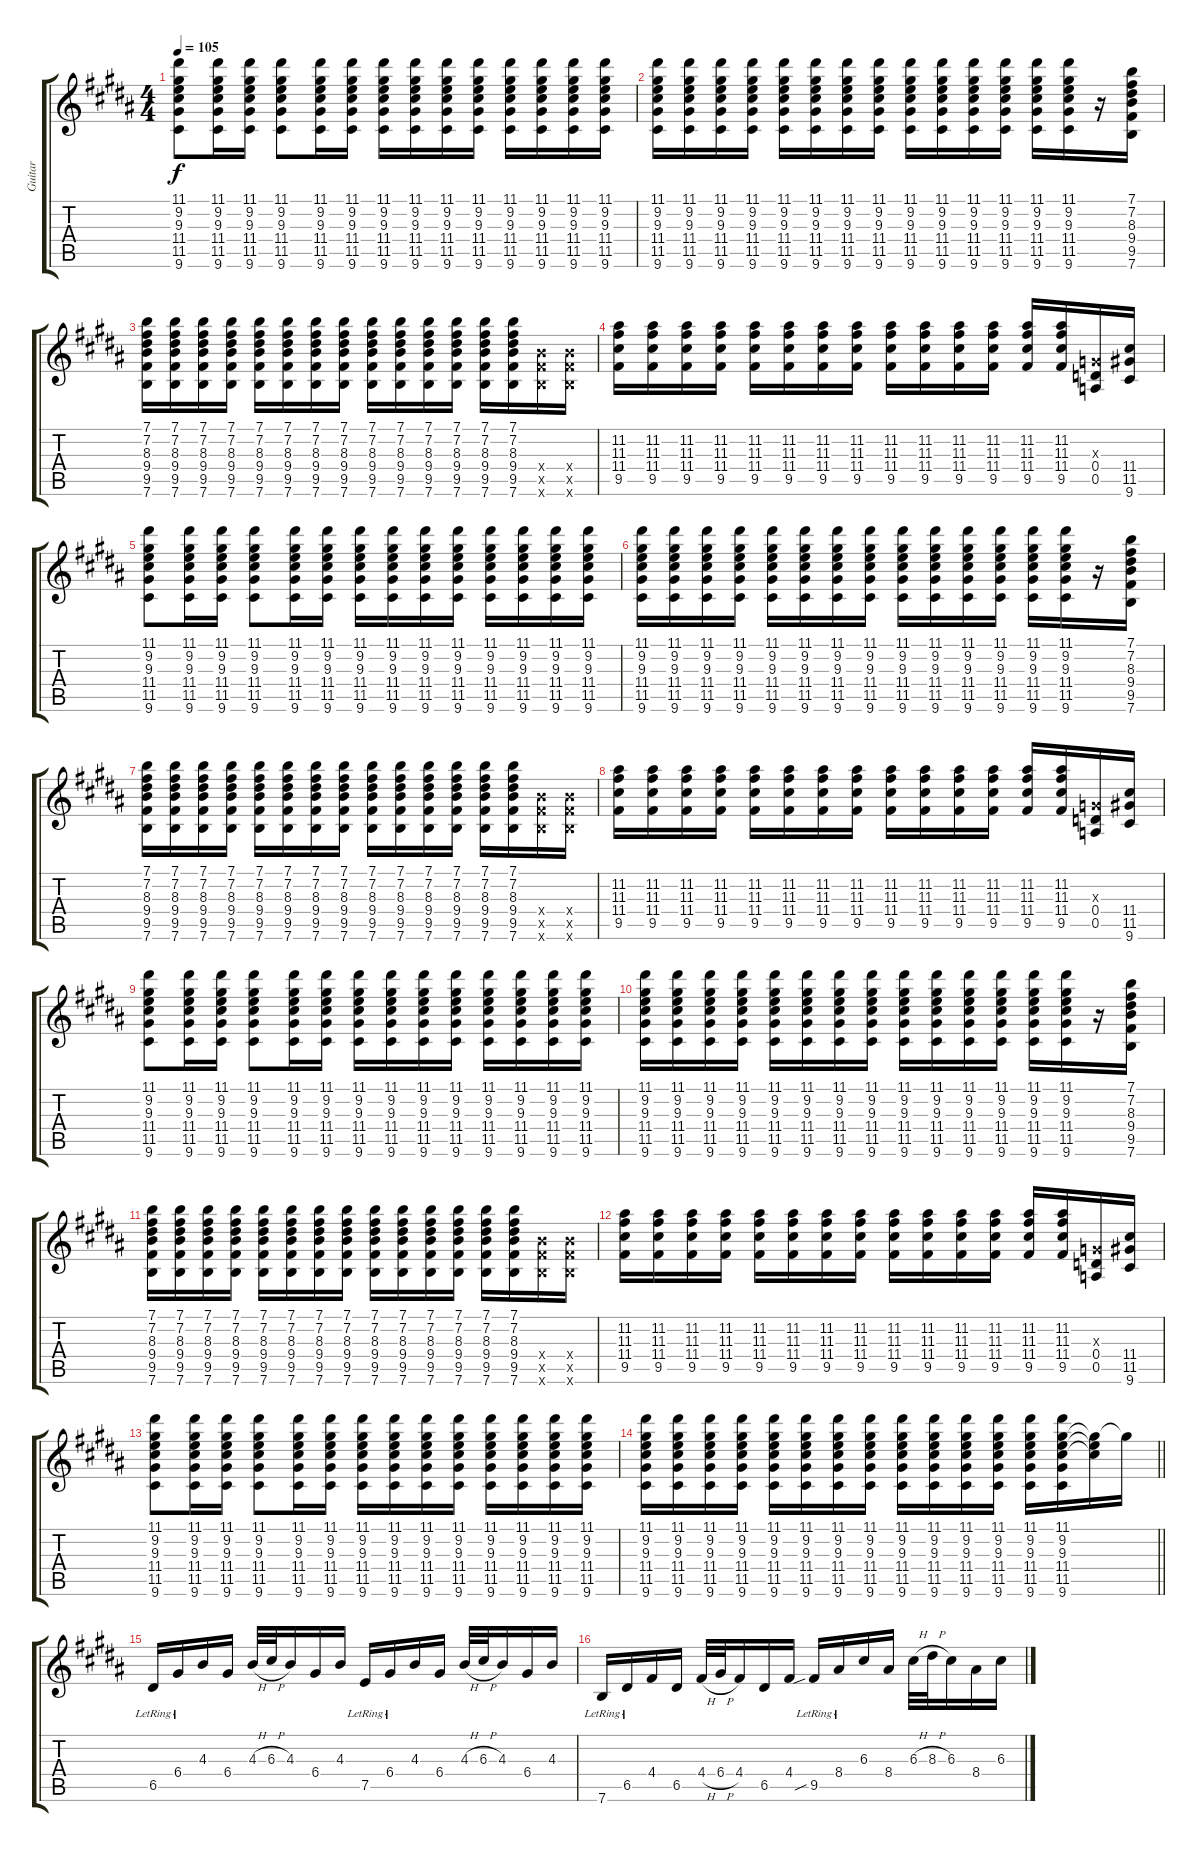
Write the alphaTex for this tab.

\track ("Guitar" "Guitar") {instrument electricguitarclean}
\staff {score tabs}
\tuning (E4 B3 G3 D3 A2 E2) {hide}
\ts (4 4)
\tempo 105
\clef g2
\ks b
(11.1 9.2 9.3 11.4 11.5 9.6).8{dy f} (11.1 9.2 9.3 11.4 11.5 9.6).16 (11.1 9.2 9.3 11.4 11.5 9.6).16 (11.1 9.2 9.3 11.4 11.5 9.6).8 (11.1 9.2 9.3 11.4 11.5 9.6).16 (11.1 9.2 9.3 11.4 11.5 9.6).16 (11.1 9.2 9.3 11.4 11.5 9.6).16 (11.1 9.2 9.3 11.4 11.5 9.6).16 (11.1 9.2 9.3 11.4 11.5 9.6).16 (11.1 9.2 9.3 11.4 11.5 9.6).16 (11.1 9.2 9.3 11.4 11.5 9.6).16 (11.1 9.2 9.3 11.4 11.5 9.6).16 (11.1 9.2 9.3 11.4 11.5 9.6).16 (11.1 9.2 9.3 11.4 11.5 9.6).16 |
(11.1 9.2 9.3 11.4 11.5 9.6).16 (11.1 9.2 9.3 11.4 11.5 9.6).16 (11.1 9.2 9.3 11.4 11.5 9.6).16 (11.1 9.2 9.3 11.4 11.5 9.6).16 (11.1 9.2 9.3 11.4 11.5 9.6).16 (11.1 9.2 9.3 11.4 11.5 9.6).16 (11.1 9.2 9.3 11.4 11.5 9.6).16 (11.1 9.2 9.3 11.4 11.5 9.6).16 (11.1 9.2 9.3 11.4 11.5 9.6).16 (11.1 9.2 9.3 11.4 11.5 9.6).16 (11.1 9.2 9.3 11.4 11.5 9.6).16 (11.1 9.2 9.3 11.4 11.5 9.6).16 (11.1 9.2 9.3 11.4 11.5 9.6).16 (11.1 9.2 9.3 11.4 11.5 9.6).16 r.16 (7.1 7.2 8.3 9.4 9.5 7.6).16 |
(7.1 7.2 8.3 9.4 9.5 7.6).16 (7.1 7.2 8.3 9.4 9.5 7.6).16 (7.1 7.2 8.3 9.4 9.5 7.6).16 (7.1 7.2 8.3 9.4 9.5 7.6).16 (7.1 7.2 8.3 9.4 9.5 7.6).16 (7.1 7.2 8.3 9.4 9.5 7.6).16 (7.1 7.2 8.3 9.4 9.5 7.6).16 (7.1 7.2 8.3 9.4 9.5 7.6).16 (7.1 7.2 8.3 9.4 9.5 7.6).16 (7.1 7.2 8.3 9.4 9.5 7.6).16 (7.1 7.2 8.3 9.4 9.5 7.6).16 (7.1 7.2 8.3 9.4 9.5 7.6).16 (7.1 7.2 8.3 9.4 9.5 7.6).16 (7.1 7.2 8.3 9.4 9.5 7.6).16 (9.4{x} 9.5{x} 7.6{x}).16 (9.4{x} 9.5{x} 7.6{x}).16 |
(11.2 11.3 11.4 9.5).16 (11.2 11.3 11.4 9.5).16 (11.2 11.3 11.4 9.5).16 (11.2 11.3 11.4 9.5).16 (11.2 11.3 11.4 9.5).16 (11.2 11.3 11.4 9.5).16 (11.2 11.3 11.4 9.5).16 (11.2 11.3 11.4 9.5).16 (11.2 11.3 11.4 9.5).16 (11.2 11.3 11.4 9.5).16 (11.2 11.3 11.4 9.5).16 (11.2 11.3 11.4 9.5).16 (11.2 11.3 11.4 9.5).16 (11.2 11.3 11.4 9.5).16 (0.3{x} 0.4 0.5).16 (11.4 11.5 9.6).16 |
(11.1 9.2 9.3 11.4 11.5 9.6).8 (11.1 9.2 9.3 11.4 11.5 9.6).16 (11.1 9.2 9.3 11.4 11.5 9.6).16 (11.1 9.2 9.3 11.4 11.5 9.6).8 (11.1 9.2 9.3 11.4 11.5 9.6).16 (11.1 9.2 9.3 11.4 11.5 9.6).16 (11.1 9.2 9.3 11.4 11.5 9.6).16 (11.1 9.2 9.3 11.4 11.5 9.6).16 (11.1 9.2 9.3 11.4 11.5 9.6).16 (11.1 9.2 9.3 11.4 11.5 9.6).16 (11.1 9.2 9.3 11.4 11.5 9.6).16 (11.1 9.2 9.3 11.4 11.5 9.6).16 (11.1 9.2 9.3 11.4 11.5 9.6).16 (11.1 9.2 9.3 11.4 11.5 9.6).16 |
(11.1 9.2 9.3 11.4 11.5 9.6).16 (11.1 9.2 9.3 11.4 11.5 9.6).16 (11.1 9.2 9.3 11.4 11.5 9.6).16 (11.1 9.2 9.3 11.4 11.5 9.6).16 (11.1 9.2 9.3 11.4 11.5 9.6).16 (11.1 9.2 9.3 11.4 11.5 9.6).16 (11.1 9.2 9.3 11.4 11.5 9.6).16 (11.1 9.2 9.3 11.4 11.5 9.6).16 (11.1 9.2 9.3 11.4 11.5 9.6).16 (11.1 9.2 9.3 11.4 11.5 9.6).16 (11.1 9.2 9.3 11.4 11.5 9.6).16 (11.1 9.2 9.3 11.4 11.5 9.6).16 (11.1 9.2 9.3 11.4 11.5 9.6).16 (11.1 9.2 9.3 11.4 11.5 9.6).16 r.16 (7.1 7.2 8.3 9.4 9.5 7.6).16 |
(7.1 7.2 8.3 9.4 9.5 7.6).16 (7.1 7.2 8.3 9.4 9.5 7.6).16 (7.1 7.2 8.3 9.4 9.5 7.6).16 (7.1 7.2 8.3 9.4 9.5 7.6).16 (7.1 7.2 8.3 9.4 9.5 7.6).16 (7.1 7.2 8.3 9.4 9.5 7.6).16 (7.1 7.2 8.3 9.4 9.5 7.6).16 (7.1 7.2 8.3 9.4 9.5 7.6).16 (7.1 7.2 8.3 9.4 9.5 7.6).16 (7.1 7.2 8.3 9.4 9.5 7.6).16 (7.1 7.2 8.3 9.4 9.5 7.6).16 (7.1 7.2 8.3 9.4 9.5 7.6).16 (7.1 7.2 8.3 9.4 9.5 7.6).16 (7.1 7.2 8.3 9.4 9.5 7.6).16 (9.4{x} 9.5{x} 7.6{x}).16 (9.4{x} 9.5{x} 7.6{x}).16 |
(11.2 11.3 11.4 9.5).16 (11.2 11.3 11.4 9.5).16 (11.2 11.3 11.4 9.5).16 (11.2 11.3 11.4 9.5).16 (11.2 11.3 11.4 9.5).16 (11.2 11.3 11.4 9.5).16 (11.2 11.3 11.4 9.5).16 (11.2 11.3 11.4 9.5).16 (11.2 11.3 11.4 9.5).16 (11.2 11.3 11.4 9.5).16 (11.2 11.3 11.4 9.5).16 (11.2 11.3 11.4 9.5).16 (11.2 11.3 11.4 9.5).16 (11.2 11.3 11.4 9.5).16 (0.3{x} 0.4 0.5).16 (11.4 11.5 9.6).16 |
(11.1 9.2 9.3 11.4 11.5 9.6).8 (11.1 9.2 9.3 11.4 11.5 9.6).16 (11.1 9.2 9.3 11.4 11.5 9.6).16 (11.1 9.2 9.3 11.4 11.5 9.6).8 (11.1 9.2 9.3 11.4 11.5 9.6).16 (11.1 9.2 9.3 11.4 11.5 9.6).16 (11.1 9.2 9.3 11.4 11.5 9.6).16 (11.1 9.2 9.3 11.4 11.5 9.6).16 (11.1 9.2 9.3 11.4 11.5 9.6).16 (11.1 9.2 9.3 11.4 11.5 9.6).16 (11.1 9.2 9.3 11.4 11.5 9.6).16 (11.1 9.2 9.3 11.4 11.5 9.6).16 (11.1 9.2 9.3 11.4 11.5 9.6).16 (11.1 9.2 9.3 11.4 11.5 9.6).16 |
(11.1 9.2 9.3 11.4 11.5 9.6).16 (11.1 9.2 9.3 11.4 11.5 9.6).16 (11.1 9.2 9.3 11.4 11.5 9.6).16 (11.1 9.2 9.3 11.4 11.5 9.6).16 (11.1 9.2 9.3 11.4 11.5 9.6).16 (11.1 9.2 9.3 11.4 11.5 9.6).16 (11.1 9.2 9.3 11.4 11.5 9.6).16 (11.1 9.2 9.3 11.4 11.5 9.6).16 (11.1 9.2 9.3 11.4 11.5 9.6).16 (11.1 9.2 9.3 11.4 11.5 9.6).16 (11.1 9.2 9.3 11.4 11.5 9.6).16 (11.1 9.2 9.3 11.4 11.5 9.6).16 (11.1 9.2 9.3 11.4 11.5 9.6).16 (11.1 9.2 9.3 11.4 11.5 9.6).16 r.16 (7.1 7.2 8.3 9.4 9.5 7.6).16 |
(7.1 7.2 8.3 9.4 9.5 7.6).16 (7.1 7.2 8.3 9.4 9.5 7.6).16 (7.1 7.2 8.3 9.4 9.5 7.6).16 (7.1 7.2 8.3 9.4 9.5 7.6).16 (7.1 7.2 8.3 9.4 9.5 7.6).16 (7.1 7.2 8.3 9.4 9.5 7.6).16 (7.1 7.2 8.3 9.4 9.5 7.6).16 (7.1 7.2 8.3 9.4 9.5 7.6).16 (7.1 7.2 8.3 9.4 9.5 7.6).16 (7.1 7.2 8.3 9.4 9.5 7.6).16 (7.1 7.2 8.3 9.4 9.5 7.6).16 (7.1 7.2 8.3 9.4 9.5 7.6).16 (7.1 7.2 8.3 9.4 9.5 7.6).16 (7.1 7.2 8.3 9.4 9.5 7.6).16 (9.4{x} 9.5{x} 7.6{x}).16 (9.4{x} 9.5{x} 7.6{x}).16 |
(11.2 11.3 11.4 9.5).16 (11.2 11.3 11.4 9.5).16 (11.2 11.3 11.4 9.5).16 (11.2 11.3 11.4 9.5).16 (11.2 11.3 11.4 9.5).16 (11.2 11.3 11.4 9.5).16 (11.2 11.3 11.4 9.5).16 (11.2 11.3 11.4 9.5).16 (11.2 11.3 11.4 9.5).16 (11.2 11.3 11.4 9.5).16 (11.2 11.3 11.4 9.5).16 (11.2 11.3 11.4 9.5).16 (11.2 11.3 11.4 9.5).16 (11.2 11.3 11.4 9.5).16 (0.3{x} 0.4 0.5).16 (11.4 11.5 9.6).16 |
(11.1 9.2 9.3 11.4 11.5 9.6).8 (11.1 9.2 9.3 11.4 11.5 9.6).16 (11.1 9.2 9.3 11.4 11.5 9.6).16 (11.1 9.2 9.3 11.4 11.5 9.6).8 (11.1 9.2 9.3 11.4 11.5 9.6).16 (11.1 9.2 9.3 11.4 11.5 9.6).16 (11.1 9.2 9.3 11.4 11.5 9.6).16 (11.1 9.2 9.3 11.4 11.5 9.6).16 (11.1 9.2 9.3 11.4 11.5 9.6).16 (11.1 9.2 9.3 11.4 11.5 9.6).16 (11.1 9.2 9.3 11.4 11.5 9.6).16 (11.1 9.2 9.3 11.4 11.5 9.6).16 (11.1 9.2 9.3 11.4 11.5 9.6).16 (11.1 9.2 9.3 11.4 11.5 9.6).16 |
\barLineRight lightlight
(11.1 9.2 9.3 11.4 11.5 9.6).16 (11.1 9.2 9.3 11.4 11.5 9.6).16 (11.1 9.2 9.3 11.4 11.5 9.6).16 (11.1 9.2 9.3 11.4 11.5 9.6).16 (11.1 9.2 9.3 11.4 11.5 9.6).16 (11.1 9.2 9.3 11.4 11.5 9.6).16 (11.1 9.2 9.3 11.4 11.5 9.6).16 (11.1 9.2 9.3 11.4 11.5 9.6).16 (11.1 9.2 9.3 11.4 11.5 9.6).16 (11.1 9.2 9.3 11.4 11.5 9.6).16 (11.1 9.2 9.3 11.4 11.5 9.6).16 (11.1 9.2 9.3 11.4 11.5 9.6).16 (11.1 9.2 9.3 11.4 11.5 9.6).16 (11.1 9.2 9.3 11.4 11.5 9.6).16 (9.2{t} 9.3{t} 11.4{t}).16 9.2{t}.16 |
6.5{lr}.16 6.4{lr}.16 4.3.16 6.4.16 4.3{h}.32 6.3{h}.32 4.3.16 6.4.16 4.3.16 7.5{lr}.16 6.4{lr}.16 4.3.16 6.4.16 4.3{h}.32 6.3{h}.32 4.3.16 6.4.16 4.3.16 |
7.6{lr}.16 6.5{lr}.16 4.4.16 6.5.16 4.4{h}.32 6.4{h}.32 4.4.16 6.5.16 4.4.16 9.5{sib lr}.16 8.4{lr}.16 6.3.16 8.4.16 6.3{h}.32 8.3{h}.32 6.3.16 8.4.16 6.3.16
